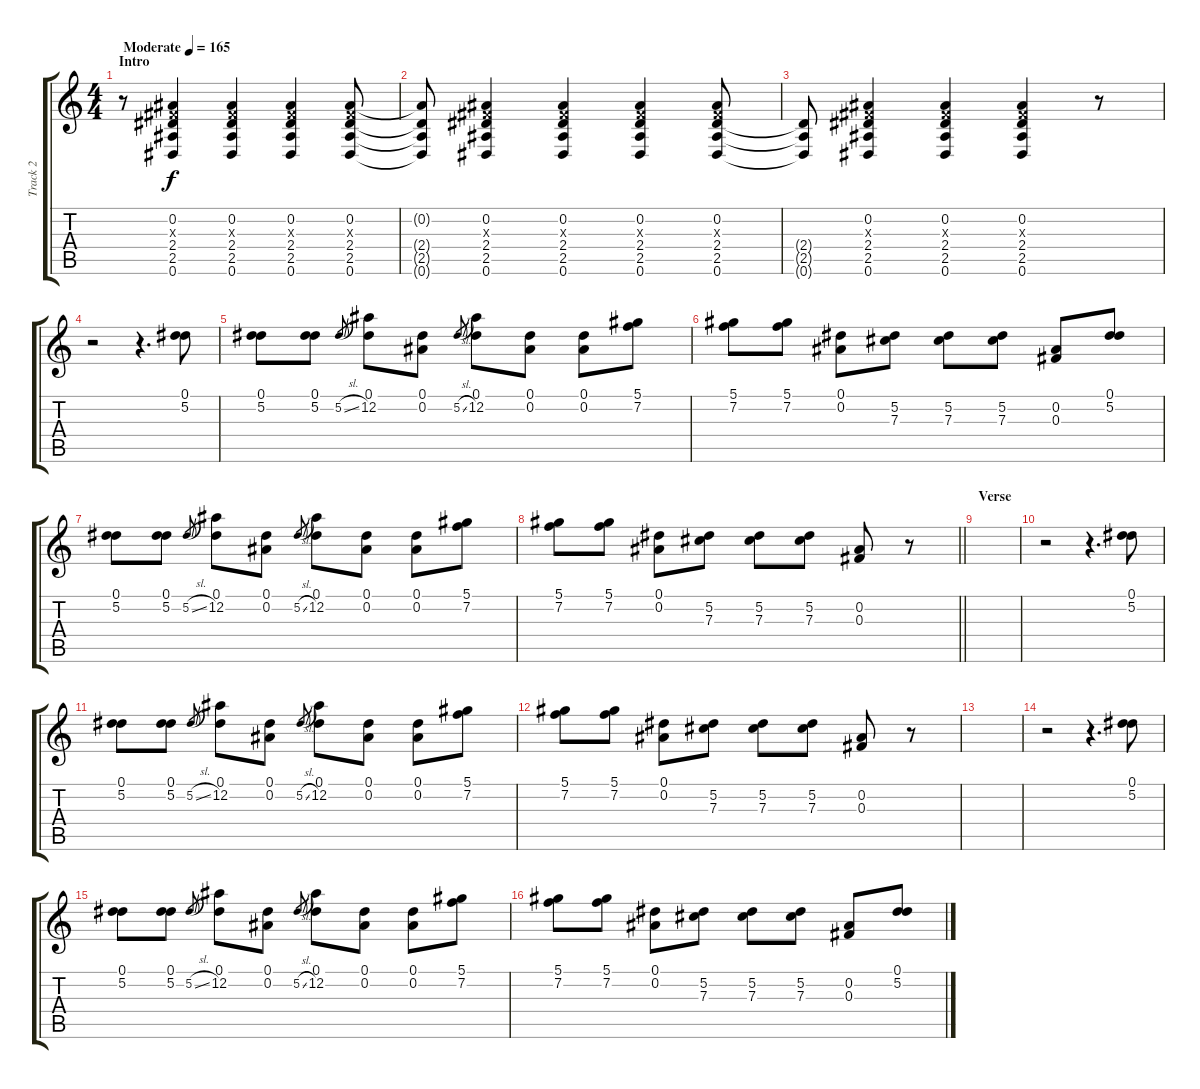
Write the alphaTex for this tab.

\track ("Track 2" "Track 2") {instrument distortionguitar}
\staff {score tabs}
\tuning (Eb4 Bb3 Gb3 Db3 Ab2 Eb2) {hide}
\ts (4 4)
\section ("" "Intro ")
\tempo (165 "Moderate")
\clef g2
\ks c
r.8{dy f instrument distortionguitar} (0.2 0.3{x} 2.4 2.5 0.6).4 (0.2 0.3{x} 2.4 2.5 0.6).4 (0.2 0.3{x} 2.4 2.5 0.6).4 (0.2 0.3{x} 2.4 2.5 0.6).8 |
(0.2{t} 2.4{t} 2.5{t} 0.6{t}).8 (0.2 0.3{x} 2.4 2.5 0.6).4 (0.2 0.3{x} 2.4 2.5 0.6).4 (0.2 0.3{x} 2.4 2.5 0.6).4 (0.2 0.3{x} 2.4 2.5 0.6).8 |
(2.4{t} 2.5{t} 0.6{t}).8 (0.2 0.3{x} 2.4 2.5 0.6).4 (0.2 0.3{x} 2.4 2.5 0.6).4 (0.2 0.3{x} 2.4 2.5 0.6).4 r.8 |
r.2 r.4{d} (0.1 5.2).8 |
(0.1 5.2).8 (0.1 5.2).8 5.2{sl}.8{gr} (0.1 12.2).8 (0.1 0.2).8 5.2{sl}.8{gr} (0.1 12.2).8 (0.1 0.2).8 (0.1 0.2).8 (5.1 7.2).8 |
(5.1 7.2).8 (5.1 7.2).8 (0.1 0.2).8 (5.2 7.3).8 (5.2 7.3).8 (5.2 7.3).8 (0.2 0.3).8 (0.1 5.2).8 |
(0.1 5.2).8 (0.1 5.2).8 5.2{sl}.8{gr} (0.1 12.2).8 (0.1 0.2).8 5.2{sl}.8{gr} (0.1 12.2).8 (0.1 0.2).8 (0.1 0.2).8 (5.1 7.2).8 |
\barLineRight lightlight
(5.1 7.2).8 (5.1 7.2).8 (0.1 0.2).8 (5.2 7.3).8 (5.2 7.3).8 (5.2 7.3).8 (0.2 0.3).8 r.8 |
\section ("" "Verse")
|
r.2 r.4{d} (0.1 5.2).8 |
(0.1 5.2).8 (0.1 5.2).8 5.2{sl}.8{gr} (0.1 12.2).8 (0.1 0.2).8 5.2{sl}.8{gr} (0.1 12.2).8 (0.1 0.2).8 (0.1 0.2).8 (5.1 7.2).8 |
(5.1 7.2).8 (5.1 7.2).8 (0.1 0.2).8 (5.2 7.3).8 (5.2 7.3).8 (5.2 7.3).8 (0.2 0.3).8 r.8 |
|
r.2 r.4{d} (0.1 5.2).8 |
(0.1 5.2).8 (0.1 5.2).8 5.2{sl}.8{gr} (0.1 12.2).8 (0.1 0.2).8 5.2{sl}.8{gr} (0.1 12.2).8 (0.1 0.2).8 (0.1 0.2).8 (5.1 7.2).8 |
(5.1 7.2).8 (5.1 7.2).8 (0.1 0.2).8 (5.2 7.3).8 (5.2 7.3).8 (5.2 7.3).8 (0.2 0.3).8 (0.1 5.2).8
